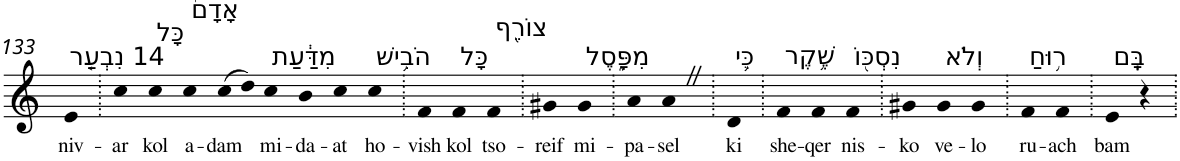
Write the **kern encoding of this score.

**kern	**text
*part1	*part1
*staff1	*staff1
*I"Piano	*
*I'Pno	*
!!LO:PB:g=z
*clefG2	*
*k[]	*
=133	=133
!LO:TX:a:t=14 נִבְעַ֤ר	!
!	!LO:LY:b
4e	niv-
=134.	=134.
!	!LO:LY:b
4cc	-ar
!LO:TX:a:t=כָּל	!
!	!LO:LY:b
4cc	kol
!LO:TX:a:t=אָדָם֙	!
!	!LO:LY:b
4cc	a-
!	!LO:LY:b
(>8cc	-dam
8dd)	.
!LO:TX:a:t=מִדַּ֔עַת	!
!	!LO:LY:b
4cc	mi-
!	!LO:LY:b
4b	-da-
!	!LO:LY:b
4cc	-at
!LO:TX:a:t=הֹבִ֥ישׁ	!
!	!LO:LY:b
4cc	ho-
=135.	=135.
!	!LO:LY:b
4f	-vish
!LO:TX:a:t=כָּל	!
!	!LO:LY:b
4f	kol
!LO:TX:a:t=צוֹרֵ֖ף	!
!	!LO:LY:b
4f	tso-
=136.	=136.
!	!LO:LY:b
4g#X	-reif
!LO:TX:a:t=מִפָּ֑סֶל	!
!	!LO:LY:b
4g#	mi-
=137.	=137.
!	!LO:LY:b
4a	-pa-
!	!LO:LY:b
4aZ	-sel
=138.	=138.
!LO:TX:a:t=כִּ֛י	!
!	!LO:LY:b
4d	ki
=139.	=139.
!LO:TX:a:t=שֶׁ֥קֶר	!
!	!LO:LY:b
4f	she-
!	!LO:LY:b
4f	-qer
!LO:TX:a:t=נִסְכּ֖וֹ	!
!	!LO:LY:b
4f	nis-
=140.	=140.
!	!LO:LY:b
4g#X	-ko
!LO:TX:a:t=וְלֹא	!
!	!LO:LY:b
4g#	ve-
!	!LO:LY:b
4g#	-lo
=141.	=141.
!LO:TX:a:t=ר֥וּחַ	!
!	!LO:LY:b
4f	ru-
!	!LO:LY:b
4f	-ach
=142.	=142.
!LO:TX:a:t=בָּֽם	!
!	!LO:LY:b
4e	bam
4r	.
=.	=.
*-	*-
